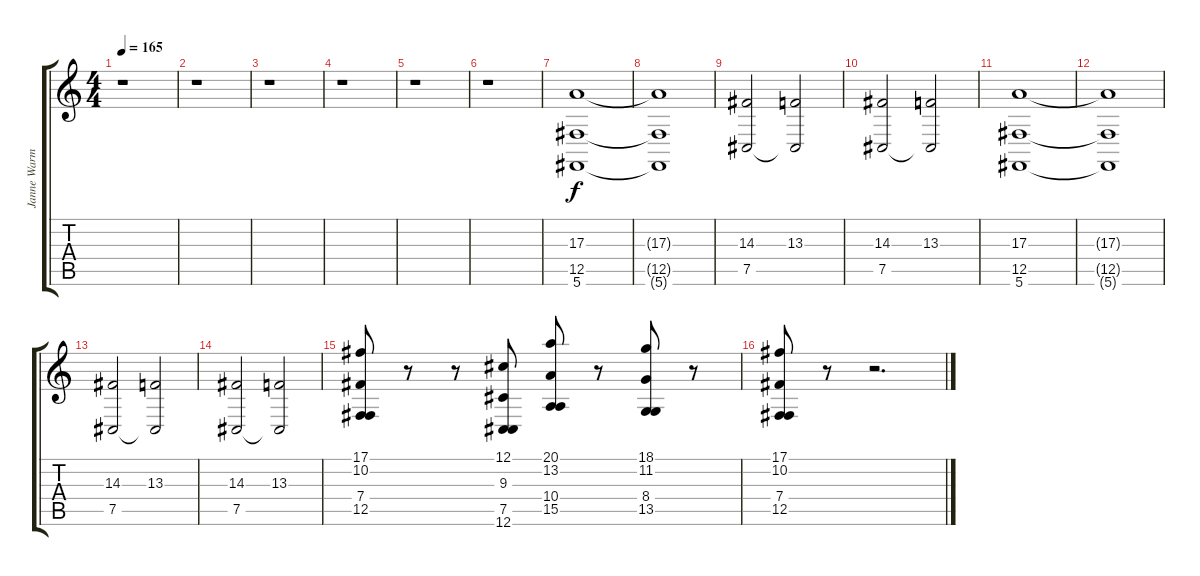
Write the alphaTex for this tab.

\track ("Janne Warman" "Janne Warm") {instrument stringensemble1}
\staff {score tabs}
\tuning (Db4 Ab3 E3 B2 Gb2 Db2) {hide}
\ts (4 4)
\tempo 165
\clef g2
\ks c
r.1{dy f instrument stringensemble1} |
r.1 |
r.1 |
r.1 |
r.1 |
r.1 |
(17.3 12.5 5.6).1 |
(17.3{t} 12.5{t} 5.6{t}).1 |
(14.3 7.5).2 (13.3 7.5{t}).2 |
(14.3 7.5).2 (13.3 7.5{t}).2 |
(17.3 12.5 5.6).1 |
(17.3{t} 12.5{t} 5.6{t}).1 |
(14.3 7.5).2 (13.3 7.5{t}).2 |
(14.3 7.5).2 (13.3 7.5{t}).2 |
(17.1 10.2 7.4 12.5).8{instrument orchestrahit} r.8 r.8 (12.1 9.3 7.5 12.6).8 (20.1 13.2 10.4 15.5).8 r.8 (18.1 11.2 8.4 13.5).8 r.8 |
(17.1 10.2 7.4 12.5).8 r.8 r.2{d}
